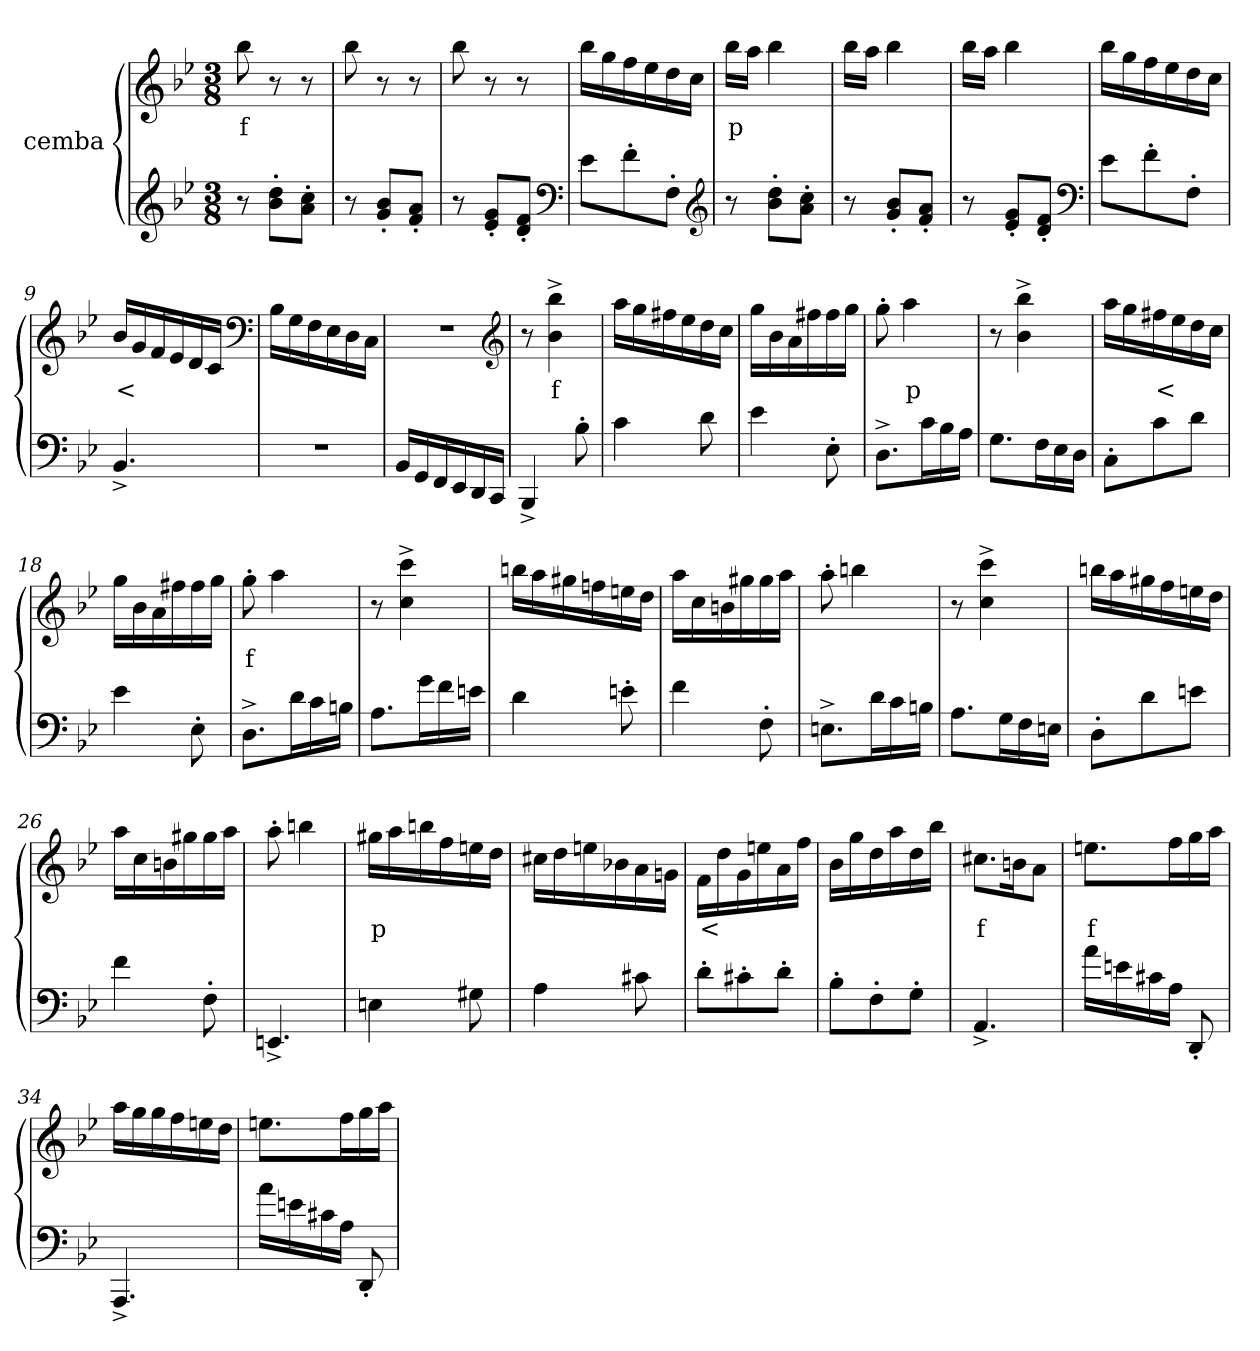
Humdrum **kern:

**kern	**kern	**text
*part2	*part1	*part1
*staff2	*staff1	*staff1
*I"cemba	*I"cemba	*
*clefG2	*clefG2	*
*k[b-e-]	*k[b-e-]	*
*B-:	*B-:	*
*M3/8	*M3/8	*
=1	=1	=1
8r	8bb-\	f
8b-\'> 8dd\'>L	8r	.
8a\'> 8cc\'>J	8r	.
=2	=2	=2
8r	8bb-\	.
8g/'> 8b-/'>L	8r	.
8f/'> 8a/'>J	8r	.
=3	=3	=3
8r	8bb-\	.
8e-/'> 8g/'>L	8r	.
8d/'> 8f/'>J	8r	.
*clefF4	*	*
=4	=4	=4
8e-\L	16bb-\LL	.
.	16gg\	.
8f'>\	16ff\	.
.	16ee-\	.
8F'>\J	16dd\	.
.	16cc\JJ	.
*clefG2	*	*
=5	=5	=5
8r	16bb-\LL	p
.	16aa\JJ	.
8b-\'> 8dd\'>L	4bb-\	.
8a\'> 8cc\'>J	.	.
=6	=6	=6
8r	16bb-\LL	.
.	16aa\JJ	.
8g/'> 8b-/'>L	4bb-\	.
8f/'> 8a/'>J	.	.
=7	=7	=7
8r	16bb-\LL	.
.	16aa\JJ	.
8e-/'> 8g/'>L	4bb-\	.
8d/'> 8f/'>J	.	.
*clefF4	*	*
=8	=8	=8
8e-\L	16bb-\LL	.
.	16gg\	.
8f'>\	16ff\	.
.	16ee-\	.
8F'>\J	16dd\	.
.	16cc\JJ	.
=9	=9	=9
4.BB-^>/	16b-/LL	<
.	16g/	.
.	16f/	.
.	16e-/	.
.	16d/	.
.	16c/JJ	.
*	*clefF4	*
=10	=10	=10
4.r	16B-\LL	.
.	16G\	.
.	16F\	.
.	16E-\	.
.	16D\	.
.	16C\JJ	.
=11	=11	=11
16BB-/LL	4.r	.
16GG/	.	.
16FF/	.	.
16EE-/	.	.
16DD/	.	.
16CC/JJ	.	.
*	*clefG2	*
=12	=12	=12
4BBB-^>/	8r	.
.	4b-\^> 4bb-\^>	f
8B-'>\	.	.
=13	=13	=13
4c\	16aa\LL	.
.	16gg\	.
.	16ff#X\	.
.	16ee-\	.
8d\	16dd\	.
.	16cc\JJ	.
=14	=14	=14
4e-\	16gg\LL	.
.	16b-\	.
.	16a\	.
.	16ff#X\	.
8E-'>\	16ff#\	.
.	16gg\JJ	.
=15	=15	=15
8.D^>\L	8gg'>\	.
.	4aa\	p
16c\L	.	.
16B-\	.	.
16A\JJ	.	.
=16	=16	=16
8.G\L	8r	.
.	4b-\^> 4bb-\^>	.
16F\L	.	.
16E-\	.	.
16D\JJ	.	.
=17	=17	=17
8C'>\L	16aa\LL	.
.	16gg\	.
8c\	16ff#X\	<
.	16ee-\	.
8d\J	16dd\	.
.	16cc\JJ	.
=18	=18	=18
4e-\	16gg\LL	.
.	16b-\	.
.	16a\	.
.	16ff#X\	.
8E-'>\	16ff#\	.
.	16gg\JJ	.
=19	=19	=19
8.D^>\L	8gg'>\	f
.	4aa\	.
16d\L	.	.
16c\	.	.
16Bn\JJ	.	.
=20	=20	=20
8.A\L	8r	.
.	4cc\^> 4ccc\^>	.
16g\L	.	.
16f\	.	.
16en\JJ	.	.
=21	=21	=21
4d\	16bbn\LL	.
.	16aa\	.
.	16gg#X\	.
.	16ffn\	.
8en'>\	16een\	.
.	16dd\JJ	.
=22	=22	=22
4f\	16aa\LL	.
.	16cc\	.
.	16bn\	.
.	16gg#X\	.
8F'>\	16gg#\	.
.	16aa\JJ	.
=23	=23	=23
8.En^>\L	8aa'>\	.
.	4bbn\	.
16d\L	.	.
16c\	.	.
16Bn\JJ	.	.
=24	=24	=24
8.A\L	8r	.
.	4cc\^> 4ccc\^>	.
16G\L	.	.
16F\	.	.
16En\JJ	.	.
=25	=25	=25
8D'>\L	16bbn\LL	.
.	16aa\	.
8d\	16gg#X\	.
.	16ff\	.
8en\J	16een\	.
.	16dd\JJ	.
=26	=26	=26
4f\	16aa\LL	.
.	16cc\	.
.	16bn\	.
.	16gg#X\	.
8F'>\	16gg#\	.
.	16aa\JJ	.
=27	=27	=27
4.EEn^>/	8aa'>\	.
.	4bbn\	.
=28	=28	=28
4En\	16gg#X\LL	p
.	16aa\	.
.	16bbn\	.
.	16ff\	.
8G#X\	16een\	.
.	16dd\JJ	.
=29	=29	=29
4A\	16cc#X\LL	.
.	16dd\	.
.	16een\	.
.	16b-X\	.
8c#X\	16a\	.
.	16gn\JJ	.
=30	=30	=30
8d'>\L	16f\LL	<
.	16dd\	.
8c#X'>\	16g\	.
.	16een\	.
8d'>\J	16a\	.
.	16ff\JJ	.
=31	=31	=31
8B-'>\L	16b-\LL	.
.	16gg\	.
8F'>\	16dd\	.
.	16aa\	.
8G'>\J	16dd\	.
.	16bb-\JJ	.
=32	=32	=32
4.AA^>/	8.cc#X\L	f
.	16bn\	.
.	8a\J	.
=33	=33	=33
16a\LL	8.een\L	f
16en\	.	.
16c#X\	.	.
16A\JJ	16ff\L	.
8DD'>/	16gg\	.
.	16aa\JJ	.
=34	=34	=34
4.AAA^>/	16aa\LL	.
.	16gg\	.
.	16gg\	.
.	16ff\	.
.	16een\	.
.	16dd\JJ	.
=35	=35	=35
16a\LL	8.een\L	.
16en\	.	.
16c#X\	.	.
16A\JJ	16ff\L	.
8DD'>/	16gg\	.
.	16aa\JJ	.
=	=	=
*-	*-	*-
